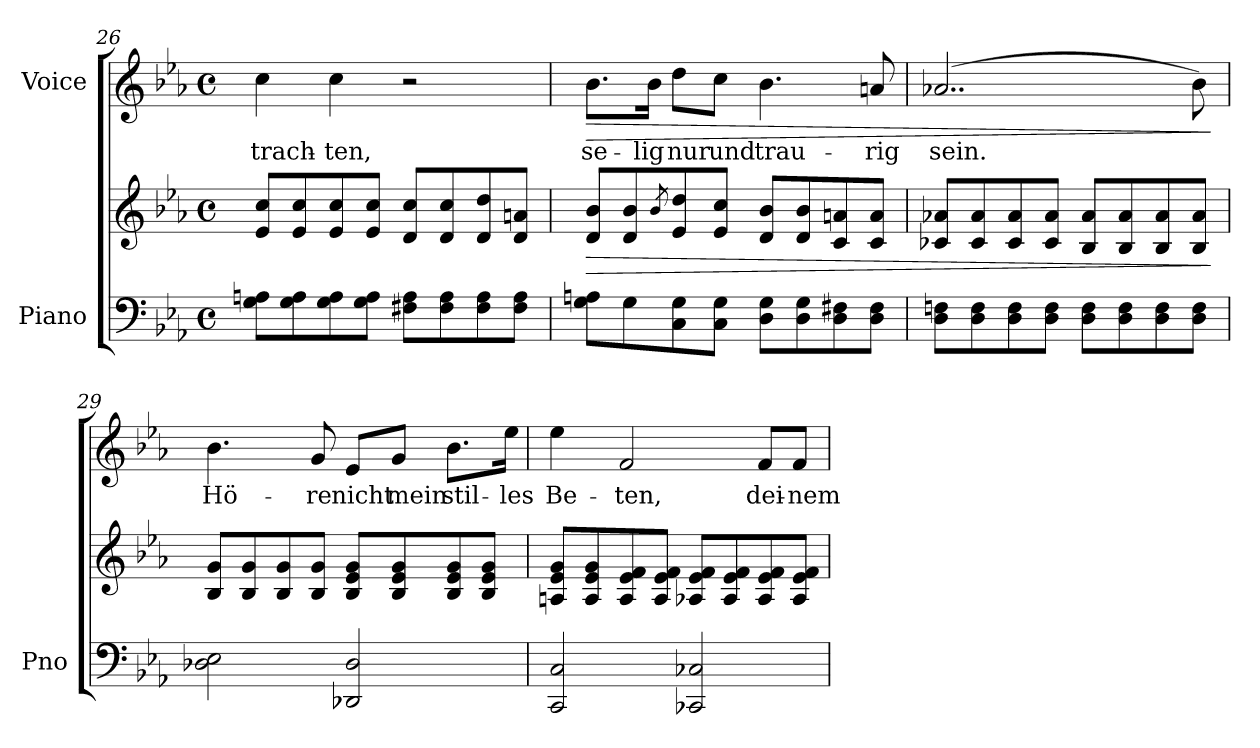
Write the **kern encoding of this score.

**kern	**kern	**dynam	**kern	**text	**dynam
*part2	*part2	*part2	*part1	*part1	*part1
*staff3	*staff2	*staff2/3	*staff1	*staff1	*staff1
*I"Piano	*	*	*I"Voice	*	*
*I'Pno	*	*	*	*	*
*clefF4	*clefG2	*	*clefG2	*	*
*k[b-e-a-]	*k[b-e-a-]	*	*k[b-e-a-]	*	*
*M4/4	*M4/4	*	*M4/4	*	*
*met(c)	*met(c)	*	*met(c)	*	*
=26	=26	=26	=26	=26	=26
!	!	!	!	!LO:LY:b	!
8G\ 8An\L	8e-/ 8cc/L	.	4cc\	-trach-	.
8G\ 8A\	8e-/ 8cc/	.	.	.	.
!	!	!	!	!LO:LY:b	!
8G\ 8A\	8e-/ 8cc/	.	4cc\	-ten,	.
8G\ 8A\J	8e-/ 8cc/J	.	.	.	.
8F#X\ 8A\L	8d/ 8cc/L	.	2r	.	.
8F#\ 8A\	8d/ 8cc/	.	.	.	.
8F#\ 8A\	8d/ 8dd/	.	.	.	.
8F#\ 8A\J	8d/ 8an/J	.	.	.	.
=27	=27	=27	=27	=27	=27
*	*	*	*MM115	*	*
!	!	!LO:HP:b	!	!LO:LY:b	!LO:HP:b
8G\ 8An\L	8d/ 8b-/L	>	8.b-\L	se-	>
8G\	8d/ 8b-/	.	.	.	.
!	!	!	!	!LO:LY:b	!
.	.	.	16b-\Jk	-lig	.
*	*	*	*MM110	*	*
.	8qb-/	.	.	.	.
!	!	!	!	!LO:LY:b	!
8C\ 8G\	8e-/ 8dd/	.	8dd\L	nur	.
!	!	!	!	!LO:LY:b	!
8C\ 8G\J	8e-/ 8cc/J	.	8cc\J	und	.
*	*	*	*MM105	*	*
!	!	!	!	!LO:LY:b	!
8D\ 8G\L	8d/ 8b-/L	.	4.b-\	trau-	.
8D\ 8G\	8d/ 8b-/	.	.	.	.
8D\ 8F#X\	8c/ 8an/	.	.	.	.
*	*	*	*MM100	*	*
!	!	!	!	!LO:LY:b	!
8D\ 8F#\J	8c/ 8a/J	.	8an/	-rig	.
=28	=28	=28	=28	=28	=28
!	!	!	!	!LO:LY:b	!
8D\ 8Fn\L	8c-X/ 8a-X/L	.	(>2..a-X/	sein.	.
8D\ 8F\	8c-/ 8a-/	.	.	.	.
8D\ 8F\	8c-/ 8a-/	.	.	.	.
8D\ 8F\J	8c-/ 8a-/J	.	.	.	.
8D\ 8F\L	8B-/ 8a-/L	.	.	.	.
8D\ 8F\	8B-/ 8a-/	.	.	.	.
8D\ 8F\	8B-/ 8a-/	.	.	.	.
8D\ 8F\J	8B-/ 8a-/J	.	8b-\)	.	.
.	.	]	.	.	]
!!LO:LB:g=z
=29	=29	=29	=29	=29	=29
*	*	*	*MM95	*	*
!	!	!	!	!LO:LY:b	!
2D-X\ 2E-\	8B-/ 8g/L	.	4.b-\	Hö-	.
.	8B-/ 8g/	.	.	.	.
.	8B-/ 8g/	.	.	.	.
!	!	!	!	!LO:LY:b	!
.	8B-/ 8g/J	.	8g/	-re	.
*	*	*	*MM97	*	*
!	!	!	!	!LO:LY:b	!
2DD-X/ 2D-/	8B-/ 8e-/ 8g/L	.	8e-/L	nicht	.
!	!	!	!	!LO:LY:b	!
.	8B-/ 8e-/ 8g/	.	8g/J	mein	.
!	!	!	!	!LO:LY:b	!
.	8B-/ 8e-/ 8g/	.	8.b-\L	stil-	.
.	8B-/ 8e-/ 8g/J	.	.	.	.
!	!	!	!	!LO:LY:b	!
.	.	.	16ee-\Jk	-les	.
=30	=30	=30	=30	=30	=30
*	*	*	*MM99	*	*
!	!	!	!	!LO:LY:b	!
2CC/ 2C/	8An/ 8e-/ 8g/L	.	4ee-\	Be-	.
.	8A/ 8e-/ 8g/	.	.	.	.
!	!	!	!	!LO:LY:b	!
.	8A/ 8e-/ 8f/	.	2f/	-ten,	.
.	8A/ 8e-/ 8f/J	.	.	.	.
2CC-X/ 2C-X/	8A-X/ 8e-/ 8f/L	.	.	.	.
.	8A-/ 8e-/ 8f/	.	.	.	.
!	!	!	!	!LO:LY:b	!
.	8A-/ 8e-/ 8f/	.	8f/L	dei-	.
!	!	!	!	!LO:LY:b	!
.	8A-/ 8e-/ 8f/J	.	8f/J	-nem	.
=	=	=	=	=	=
*-	*-	*-	*-	*-	*-
